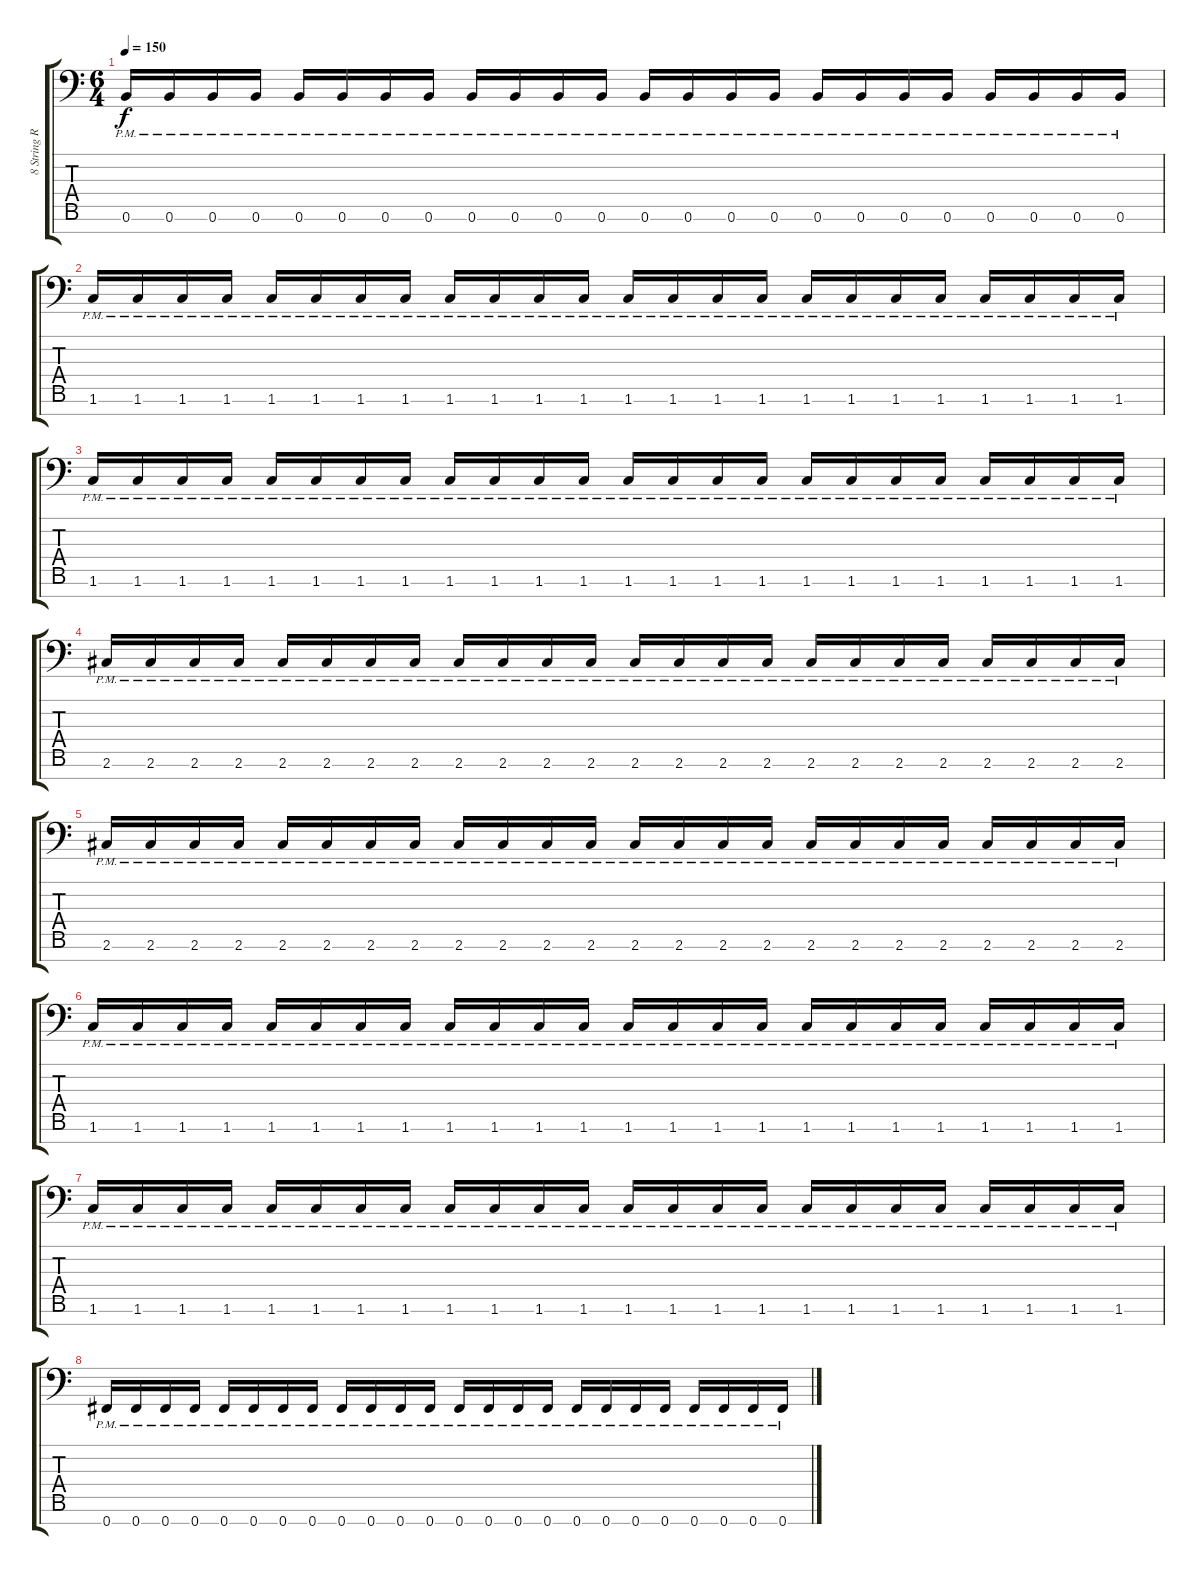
\track ("8 String Rhythm R" "8 String R") {instrument overdrivenguitar}
\staff {score tabs}
\tuning (B3 G3 D3 A2 E2 B1 Gb1) {hide}
\ts (6 4)
\tempo 150
\clef f4
\ks c
0.6{pm}.16{dy f} 0.6{pm}.16 0.6{pm}.16 0.6{pm}.16 0.6{pm}.16 0.6{pm}.16 0.6{pm}.16 0.6{pm}.16 0.6{pm}.16 0.6{pm}.16 0.6{pm}.16 0.6{pm}.16 0.6{pm}.16 0.6{pm}.16 0.6{pm}.16 0.6{pm}.16 0.6{pm}.16 0.6{pm}.16 0.6{pm}.16 0.6{pm}.16 0.6{pm}.16 0.6{pm}.16 0.6{pm}.16 0.6{pm}.16 |
1.6{pm}.16 1.6{pm}.16 1.6{pm}.16 1.6{pm}.16 1.6{pm}.16 1.6{pm}.16 1.6{pm}.16 1.6{pm}.16 1.6{pm}.16 1.6{pm}.16 1.6{pm}.16 1.6{pm}.16 1.6{pm}.16 1.6{pm}.16 1.6{pm}.16 1.6{pm}.16 1.6{pm}.16 1.6{pm}.16 1.6{pm}.16 1.6{pm}.16 1.6{pm}.16 1.6{pm}.16 1.6{pm}.16 1.6{pm}.16 |
1.6{pm}.16 1.6{pm}.16 1.6{pm}.16 1.6{pm}.16 1.6{pm}.16 1.6{pm}.16 1.6{pm}.16 1.6{pm}.16 1.6{pm}.16 1.6{pm}.16 1.6{pm}.16 1.6{pm}.16 1.6{pm}.16 1.6{pm}.16 1.6{pm}.16 1.6{pm}.16 1.6{pm}.16 1.6{pm}.16 1.6{pm}.16 1.6{pm}.16 1.6{pm}.16 1.6{pm}.16 1.6{pm}.16 1.6{pm}.16 |
2.6{pm}.16 2.6{pm}.16 2.6{pm}.16 2.6{pm}.16 2.6{pm}.16 2.6{pm}.16 2.6{pm}.16 2.6{pm}.16 2.6{pm}.16 2.6{pm}.16 2.6{pm}.16 2.6{pm}.16 2.6{pm}.16 2.6{pm}.16 2.6{pm}.16 2.6{pm}.16 2.6{pm}.16 2.6{pm}.16 2.6{pm}.16 2.6{pm}.16 2.6{pm}.16 2.6{pm}.16 2.6{pm}.16 2.6{pm}.16 |
2.6{pm}.16 2.6{pm}.16 2.6{pm}.16 2.6{pm}.16 2.6{pm}.16 2.6{pm}.16 2.6{pm}.16 2.6{pm}.16 2.6{pm}.16 2.6{pm}.16 2.6{pm}.16 2.6{pm}.16 2.6{pm}.16 2.6{pm}.16 2.6{pm}.16 2.6{pm}.16 2.6{pm}.16 2.6{pm}.16 2.6{pm}.16 2.6{pm}.16 2.6{pm}.16 2.6{pm}.16 2.6{pm}.16 2.6{pm}.16 |
1.6{pm}.16 1.6{pm}.16 1.6{pm}.16 1.6{pm}.16 1.6{pm}.16 1.6{pm}.16 1.6{pm}.16 1.6{pm}.16 1.6{pm}.16 1.6{pm}.16 1.6{pm}.16 1.6{pm}.16 1.6{pm}.16 1.6{pm}.16 1.6{pm}.16 1.6{pm}.16 1.6{pm}.16 1.6{pm}.16 1.6{pm}.16 1.6{pm}.16 1.6{pm}.16 1.6{pm}.16 1.6{pm}.16 1.6{pm}.16 |
1.6{pm}.16 1.6{pm}.16 1.6{pm}.16 1.6{pm}.16 1.6{pm}.16 1.6{pm}.16 1.6{pm}.16 1.6{pm}.16 1.6{pm}.16 1.6{pm}.16 1.6{pm}.16 1.6{pm}.16 1.6{pm}.16 1.6{pm}.16 1.6{pm}.16 1.6{pm}.16 1.6{pm}.16 1.6{pm}.16 1.6{pm}.16 1.6{pm}.16 1.6{pm}.16 1.6{pm}.16 1.6{pm}.16 1.6{pm}.16 |
0.7{pm}.16 0.7{pm}.16 0.7{pm}.16 0.7{pm}.16 0.7{pm}.16 0.7{pm}.16 0.7{pm}.16 0.7{pm}.16 0.7{pm}.16 0.7{pm}.16 0.7{pm}.16 0.7{pm}.16 0.7{pm}.16 0.7{pm}.16 0.7{pm}.16 0.7{pm}.16 0.7{pm}.16 0.7{pm}.16 0.7{pm}.16 0.7{pm}.16 0.7{pm}.16 0.7{pm}.16 0.7{pm}.16 0.7{pm}.16
